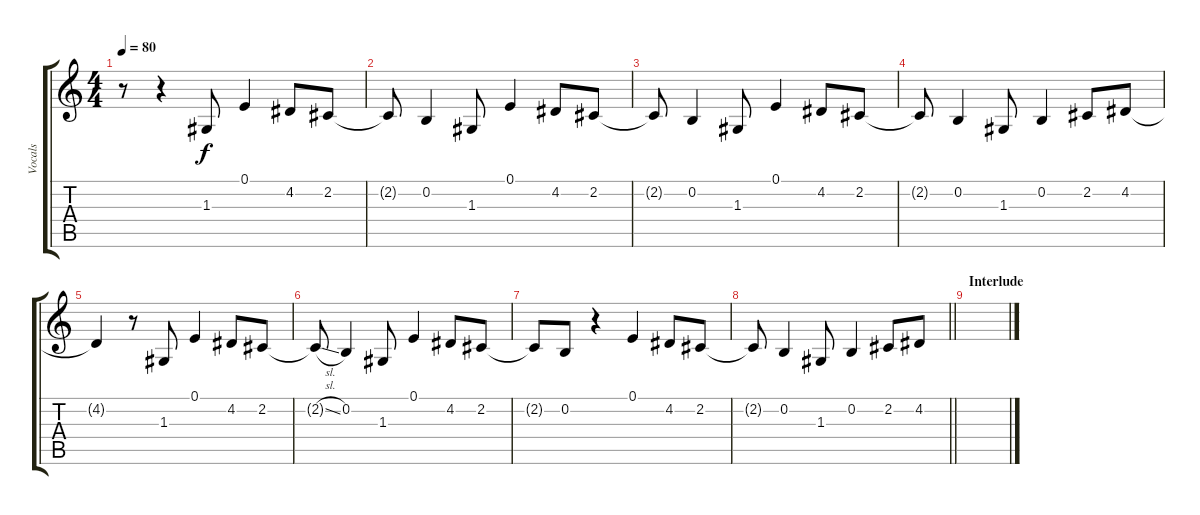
\track ("Vocals" "Vocals") {instrument clarinet}
\staff {score tabs}
\tuning (E4 B3 G3 D3 A2 E2) {hide}
\ts (4 4)
\tempo 80
\clef g2
\ks c
r.8{dy f} r.4 1.3.8 0.1.4 4.2.8 2.2.8 |
2.2{t}.8 0.2.4 1.3.8 0.1.4 4.2.8 2.2.8 |
2.2{t}.8 0.2.4 1.3.8 0.1.4 4.2.8 2.2.8 |
2.2{t}.8 0.2.4 1.3.8 0.2.4 2.2.8 4.2.8 |
4.2{t}.4 r.8 1.3.8 0.1.4 4.2.8 2.2.8 |
2.2{sl t}.8 0.2.4 1.3.8 0.1.4 4.2.8 2.2.8 |
2.2{t}.8 0.2.8 r.4 0.1.4 4.2.8 2.2.8 |
\barLineRight lightlight
2.2{t}.8 0.2.4 1.3.8 0.2.4 2.2.8 4.2.8 |
\section ("" "Interlude")
